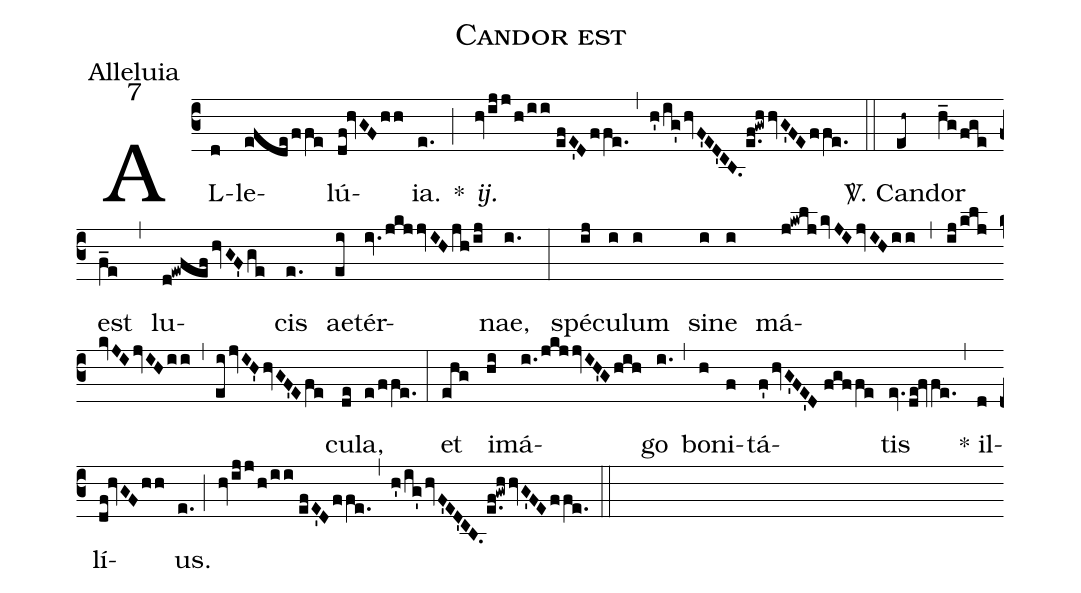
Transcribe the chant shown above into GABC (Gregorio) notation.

name:Candor est;
office-part:Alleluia;
mode:7;
%%
(c3) AL(d)le(efdeffe)lú(df!hvGFhh){ia}.(e.) *(;) <i>ij.</i>(hvijj/h/ii//efE'Dffe.) (,) (h'/ig'hvF'ED'C[ull:0]B.e.f!gwhhvG'FEffe.) (::) <sp>V/</sp>. Can(eh~)dor(h_gfge) est(f_e) (,) lu(d!ewfefhvGF'ge)cis(e.) ae(ei)tér(iv.jkjjvIHjh/ij)nae,(i.) (:) spé(ij)cu(i)lum(i) si(i)ne(i) má(j!kwljkvJIjvIHii)(,)(ij/kljkvJIjvIHii)(,)(eijvIH'hvGF'Efe)cu(de)la,(e/ffe.) (:) et(ehg) i(hi)má(i./jkjjvIH'Ghih)go(i.) (,) bo(h)ni(f)tá(f'hvG'FE'D//fgffe)tis(ev.de!fvfe.) (,) * il(d)lí(df!hvGFhh)us.(e.) (;) (hvijj/h/ii//efE'Dffe.) (,) (h'/ig'hvF'ED'C[ull:0]B.e.f!gwhhvG'FEffe.) (::)
